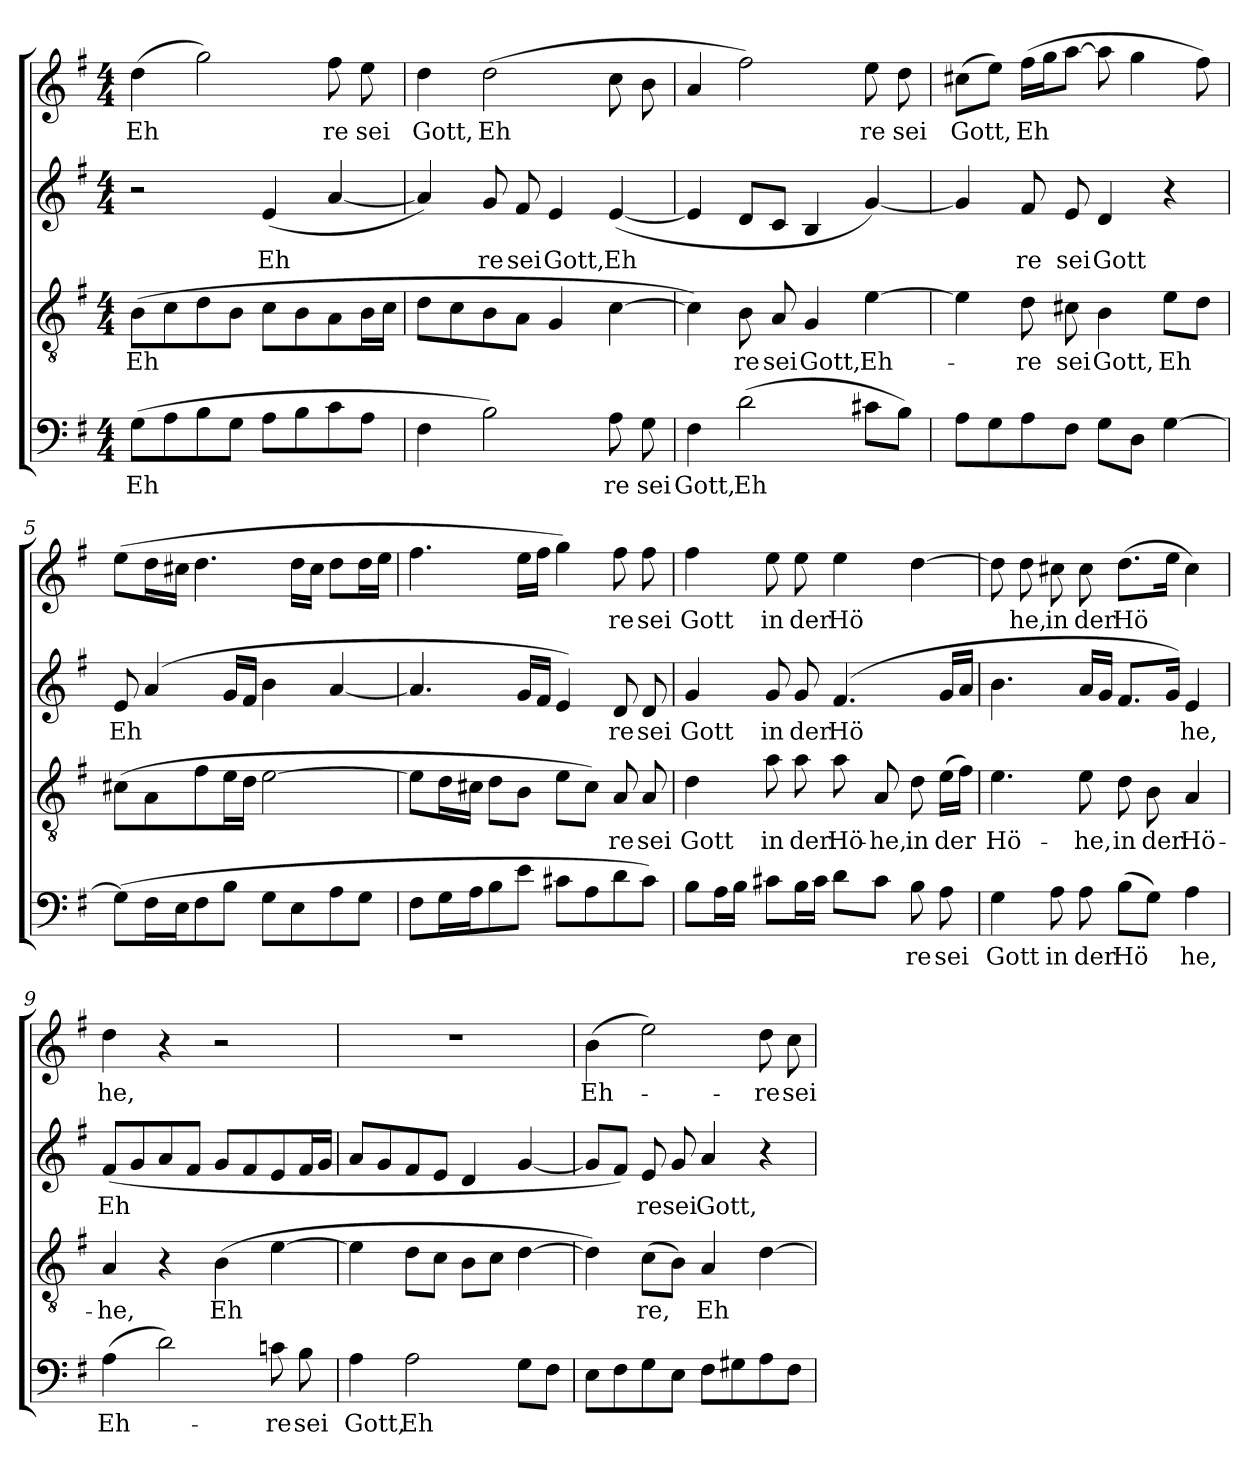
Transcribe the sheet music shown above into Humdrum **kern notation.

**kern	**text	**kern	**text	**kern	**text	**kern	**text
*part4	*part4	*part3	*part3	*part2	*part2	*part1	*part1
*staff4	*staff4	*staff3	*staff3	*staff2	*staff2	*staff1	*staff1
*clefF4	*	*clefGv2	*	*clefG2	*	*clefG2	*
*k[f#]	*	*k[f#]	*	*k[f#]	*	*k[f#]	*
*G:	*	*G:	*	*G:	*	*G:	*
*M4/4	*	*M4/4	*	*M4/4	*	*M4/4	*
=1	=1	=1	=1	=1	=1	=1	=1
!	!LO:LY:b	!	!LO:LY:b	!	!	!	!LO:LY:b
(>8G\L	Eh	(>8B\L	Eh	2r	.	(>4dd\	Eh
8A\	.	8c\	.	.	.	.	.
8B\	.	8d\	.	.	.	2gg\)	.
8G\J	.	8B\J	.	.	.	.	.
!	!	!	!	!	!LO:LY:b	!	!
8A\L	.	8c\L	.	(<4e/	Eh	.	.
8B\	.	8B\	.	.	.	.	.
!	!	!	!	!	!	!	!LO:LY:b
8c\	.	8A\	.	[4a/	.	8ff#\	re
!	!	!	!	!	!	!	!LO:LY:b
8A\J	.	16B\L	.	.	.	8ee\	sei
.	.	16c\JJ	.	.	.	.	.
=2	=2	=2	=2	=2	=2	=2	=2
!	!	!	!	!	!	!	!LO:LY:b
4F#\	.	8d\L	.	4a/])	.	4dd\	Gott,
.	.	8c\	.	.	.	.	.
!	!	!	!	!	!LO:LY:b	!	!LO:LY:b
2B\)	.	8B\	.	8g/	re	(>2dd\	Eh
!	!	!	!	!	!LO:LY:b	!	!
.	.	8A\J	.	8f#/	sei	.	.
!	!	!	!	!	!LO:LY:b	!	!
.	.	4G/	.	4e/	Gott,	.	.
!	!LO:LY:b	!	!	!	!LO:LY:b	!	!
8A\	re	[4c\	.	(<[4e/	Eh	8cc\	.
!	!LO:LY:b	!	!	!	!	!	!
8G\	sei	.	.	.	.	8b\	.
=3	=3	=3	=3	=3	=3	=3	=3
!	!LO:LY:b	!	!	!	!	!	!
4F#\	Gott,	4c\])	.	4e/]	.	4a/	.
!	!LO:LY:b	!	!LO:LY:b	!	!	!	!
(>2d\	Eh	8B\	re	8d/L	.	2ff#\)	.
!	!	!	!LO:LY:b	!	!	!	!
.	.	8A/	sei	8c/J	.	.	.
!	!	!	!LO:LY:b	!	!	!	!
.	.	4G/	Gott,	4B/	.	.	.
!	!	!	!LO:LY:b	!	!	!	!LO:LY:b
8c#X\L	.	[4e\	Eh-	[4g/)	.	8ee\	re
!	!	!	!	!	!	!	!LO:LY:b
8B\J)	.	.	.	.	.	8dd\	sei
!!LO:LB:g=z
=4	=4	=4	=4	=4	=4	=4	=4
!	!	!	!	!	!	!	!LO:LY:b
8A\L	.	4e\]	.	4g/]	.	(>8cc#X\L	Gott,
8G\	.	.	.	.	.	8ee\J)	.
!	!	!	!LO:LY:b	!	!LO:LY:b	!	!LO:LY:b
8A\	.	8d\	-re	8f#/	re	(>16ff#\LL	Eh
.	.	.	.	.	.	16gg\J	.
!	!	!	!LO:LY:b	!	!LO:LY:b	!	!
8F#\J	.	8c#X\	sei	8e/	sei	[8aa\J	.
!	!	!	!LO:LY:b	!	!LO:LY:b	!	!
8G\L	.	4B\	Gott,	4d/	Gott	8aa\]	.
8D\J	.	.	.	.	.	4gg\	.
!	!	!	!LO:LY:b	!	!	!	!
[4G\	.	8e\L	Eh	4r	.	.	.
.	.	8d\J	.	.	.	8ff#\)	.
=5	=5	=5	=5	=5	=5	=5	=5
!	!	!	!	!	!LO:LY:b	!	!
(>8G\L]	.	(>8c#X\L	.	8e/	Eh	(>8ee\L	.
16F#\L	.	8A\	.	(<4a/	.	16dd\L	.
16E\J	.	.	.	.	.	16cc#X\JJ	.
8F#\	.	8f#\	.	.	.	4.dd\	.
8B\J	.	16e\L	.	16g/LL	.	.	.
.	.	16d\JJ	.	16f#/JJ	.	.	.
8G\L	.	[2e\	.	4b\	.	.	.
8E\	.	.	.	.	.	16dd\LL	.
.	.	.	.	.	.	16cc#\JJ	.
8A\	.	.	.	[4a/	.	8dd\L	.
8G\J	.	.	.	.	.	16dd\L	.
.	.	.	.	.	.	16ee\JJ	.
=6	=6	=6	=6	=6	=6	=6	=6
8F#\L	.	8e\L]	.	4.a/]	.	4.ff#\	.
16G\L	.	16d\L	.	.	.	.	.
16A\J	.	16c#X\JJ	.	.	.	.	.
8B\	.	8d\L	.	.	.	.	.
8e\J	.	8B\J	.	16g/LL	.	16ee\LL	.
.	.	.	.	16f#/JJ	.	16ff#\JJ	.
8c#X\L	.	8e\L	.	4e/)	.	4gg\)	.
8A\	.	8c#\J)	.	.	.	.	.
!	!	!	!LO:LY:b	!	!LO:LY:b	!	!LO:LY:b
8d\	.	8A/	re	8d/	re	8ff#\	re
!	!	!	!LO:LY:b	!	!LO:LY:b	!	!LO:LY:b
8c#\J)	.	8A/	sei	8d/	sei	8ff#\	sei
!!LO:LB:g=z
=7	=7	=7	=7	=7	=7	=7	=7
!	!	!	!LO:LY:b	!	!LO:LY:b	!	!LO:LY:b
8B\L	.	4d\	Gott	4g/	Gott	4ff#\	Gott
16A\L	.	.	.	.	.	.	.
16B\JJ	.	.	.	.	.	.	.
!	!	!	!LO:LY:b	!	!LO:LY:b	!	!LO:LY:b
8c#X\L	.	8a\	in	8g/	in	8ee\	in
!	!	!	!LO:LY:b	!	!LO:LY:b	!	!LO:LY:b
16B\L	.	8a\	der	8g/	der	8ee\	der
16c#\JJ	.	.	.	.	.	.	.
!	!	!	!LO:LY:b	!	!LO:LY:b	!	!LO:LY:b
8d\L	.	8a\	Hö-	(<4.f#/	Hö	4ee\	Hö
!	!	!	!LO:LY:b	!	!	!	!
8c#\J	.	8A/	-he,	.	.	.	.
!	!LO:LY:b	!	!LO:LY:b	!	!	!	!
8B\	re	8d\	in	.	.	[4dd\	.
!	!LO:LY:b	!	!LO:LY:b	!	!	!	!
8A\	sei	(>16e\LL	der	16g/LL	.	.	.
.	.	16f#\JJ)	.	16a/JJ	.	.	.
=8	=8	=8	=8	=8	=8	=8	=8
!	!LO:LY:b	!	!LO:LY:b	!	!	!	!
4G\	Gott	4.e\	Hö-	4.b\	.	8dd\]	.
!	!	!	!	!	!	!	!LO:LY:b
.	.	.	.	.	.	8dd\	he,
!	!LO:LY:b	!	!	!	!	!	!LO:LY:b
8A\	in	.	.	.	.	8cc#X\	in
!	!LO:LY:b	!	!LO:LY:b	!	!	!	!LO:LY:b
8A\	der	8e\	-he,	16a/LL	.	8cc#\	der
.	.	.	.	16g/JJ	.	.	.
!	!LO:LY:b	!	!LO:LY:b	!	!	!	!LO:LY:b
(>8B\L	Hö	8d\	in	8.f#/L	.	(>8.dd\L	Hö
!	!	!	!LO:LY:b	!	!	!	!
8G\J)	.	8B\	der	.	.	.	.
.	.	.	.	16g/Jk)	.	16ee\Jk	.
!	!LO:LY:b	!	!LO:LY:b	!	!LO:LY:b	!	!
4A\	he,	4A/	Hö-	4e/	he,	4cc#\)	.
!!LO:PB:g=z
=9	=9	=9	=9	=9	=9	=9	=9
!	!LO:LY:b	!	!LO:LY:b	!	!LO:LY:b	!	!LO:LY:b
(>4A\	Eh-	4A/	-he,	(<8f#/L	Eh	4dd\	he,
.	.	.	.	8g/	.	.	.
2d\)	.	4r	.	8a/	.	4r	.
.	.	.	.	8f#/J	.	.	.
!	!	!	!LO:LY:b	!	!	!	!
.	.	(>4B\	Eh	8g/L	.	2r	.
.	.	.	.	8f#/	.	.	.
!	!LO:LY:b	!	!	!	!	!	!
8cn\	-re	[4e\	.	8e/	.	.	.
!	!LO:LY:b	!	!	!	!	!	!
8B\	sei	.	.	16f#/L	.	.	.
.	.	.	.	16g/JJ	.	.	.
=10	=10	=10	=10	=10	=10	=10	=10
!	!LO:LY:b	!	!	!	!	!	!
4A\	Gott,	4e\]	.	8a/L	.	1r	.
.	.	.	.	8g/	.	.	.
!	!LO:LY:b	!	!	!	!	!	!
2A\	Eh	8d\L	.	8f#/	.	.	.
.	.	8c\J	.	8e/J	.	.	.
.	.	8B\L	.	4d/	.	.	.
.	.	8c\J	.	.	.	.	.
8G\L	.	[4d\	.	[4g/	.	.	.
8F#\J	.	.	.	.	.	.	.
=11	=11	=11	=11	=11	=11	=11	=11
!	!	!	!	!	!	!	!LO:LY:b
8E\L	.	4d\])	.	8g/L]	.	(>4b\	Eh-
8F#\	.	.	.	8f#/J)	.	.	.
!	!	!	!LO:LY:b	!	!LO:LY:b	!	!
8G\	.	(>8c\L	re,	8e/	re	2ee\)	.
!	!	!	!	!	!LO:LY:b	!	!
8E\J	.	8B\J)	.	8g/	sei	.	.
!	!	!	!LO:LY:b	!	!LO:LY:b	!	!
8F#\L	.	4A/	Eh	4a/	Gott,	.	.
8G#X\	.	.	.	.	.	.	.
!	!	!	!	!	!	!	!LO:LY:b
8A\	.	[4d\	.	4r	.	8dd\	-re
!	!	!	!	!	!	!	!LO:LY:b
8F#\J	.	.	.	.	.	8cc\	sei
=	=	=	=	=	=	=	=
*-	*-	*-	*-	*-	*-	*-	*-
